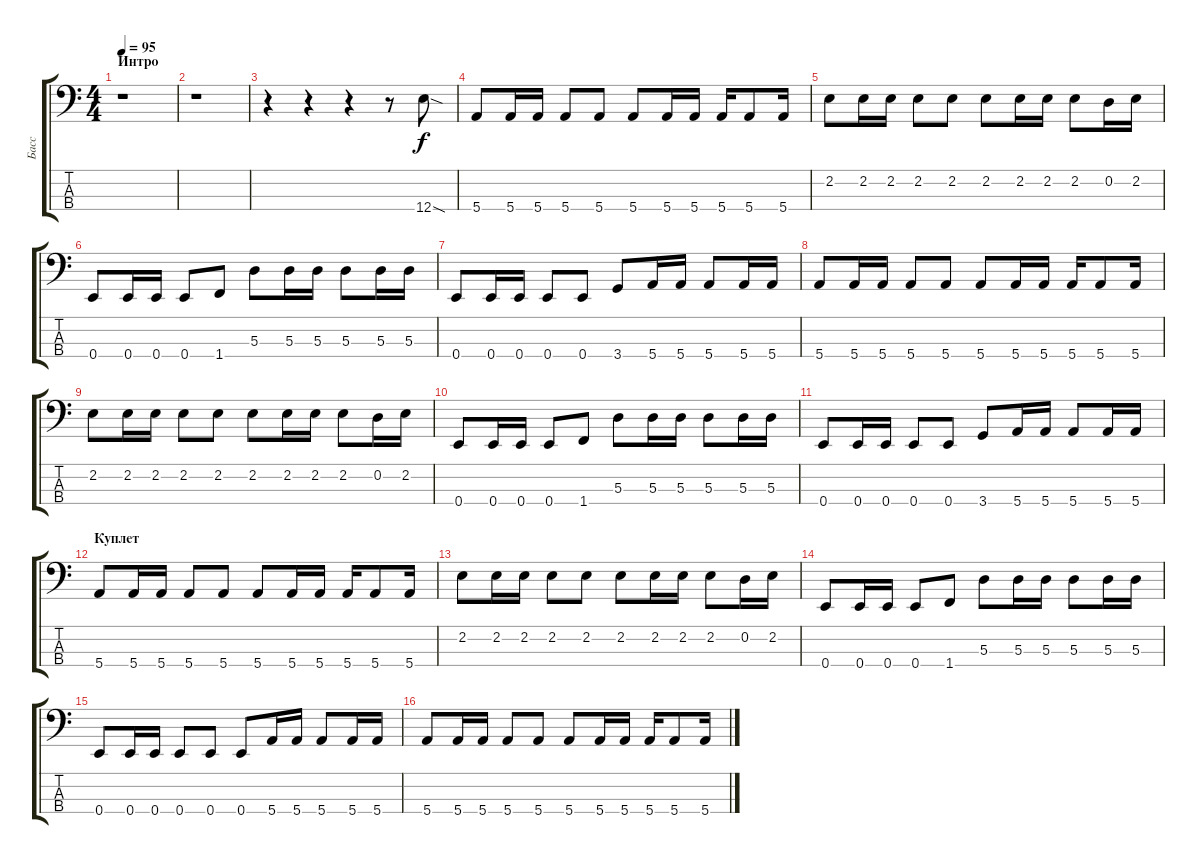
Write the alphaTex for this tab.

\track ("Басс" "Басс") {instrument electricbassfinger}
\staff {score tabs}
\tuning (G2 D2 A1 E1) {hide}
\ts (4 4)
\section ("" "Интро")
\tempo 95
\clef f4
\ks c
r.1{dy f instrument electricbassfinger} |
r.1 |
r.4 r.4 r.4 r.8 12.4{sod}.8 |
5.4.8 5.4.16 5.4.16 5.4.8 5.4.8 5.4.8 5.4.16 5.4.16 5.4.16 5.4.8 5.4.16 |
2.2.8 2.2.16 2.2.16 2.2.8 2.2.8 2.2.8 2.2.16 2.2.16 2.2.8 0.2.16 2.2.16 |
0.4.8 0.4.16 0.4.16 0.4.8 1.4.8 5.3.8 5.3.16 5.3.16 5.3.8 5.3.16 5.3.16 |
0.4.8 0.4.16 0.4.16 0.4.8 0.4.8 3.4.8 5.4.16 5.4.16 5.4.8 5.4.16 5.4.16 |
5.4.8 5.4.16 5.4.16 5.4.8 5.4.8 5.4.8 5.4.16 5.4.16 5.4.16 5.4.8 5.4.16 |
2.2.8 2.2.16 2.2.16 2.2.8 2.2.8 2.2.8 2.2.16 2.2.16 2.2.8 0.2.16 2.2.16 |
0.4.8 0.4.16 0.4.16 0.4.8 1.4.8 5.3.8 5.3.16 5.3.16 5.3.8 5.3.16 5.3.16 |
0.4.8 0.4.16 0.4.16 0.4.8 0.4.8 3.4.8 5.4.16 5.4.16 5.4.8 5.4.16 5.4.16 |
\section ("" "Куплет")
5.4.8 5.4.16 5.4.16 5.4.8 5.4.8 5.4.8 5.4.16 5.4.16 5.4.16 5.4.8 5.4.16 |
2.2.8 2.2.16 2.2.16 2.2.8 2.2.8 2.2.8 2.2.16 2.2.16 2.2.8 0.2.16 2.2.16 |
0.4.8 0.4.16 0.4.16 0.4.8 1.4.8 5.3.8 5.3.16 5.3.16 5.3.8 5.3.16 5.3.16 |
0.4.8 0.4.16 0.4.16 0.4.8 0.4.8 0.4.8 5.4.16 5.4.16 5.4.8 5.4.16 5.4.16 |
5.4.8 5.4.16 5.4.16 5.4.8 5.4.8 5.4.8 5.4.16 5.4.16 5.4.16 5.4.8 5.4.16
